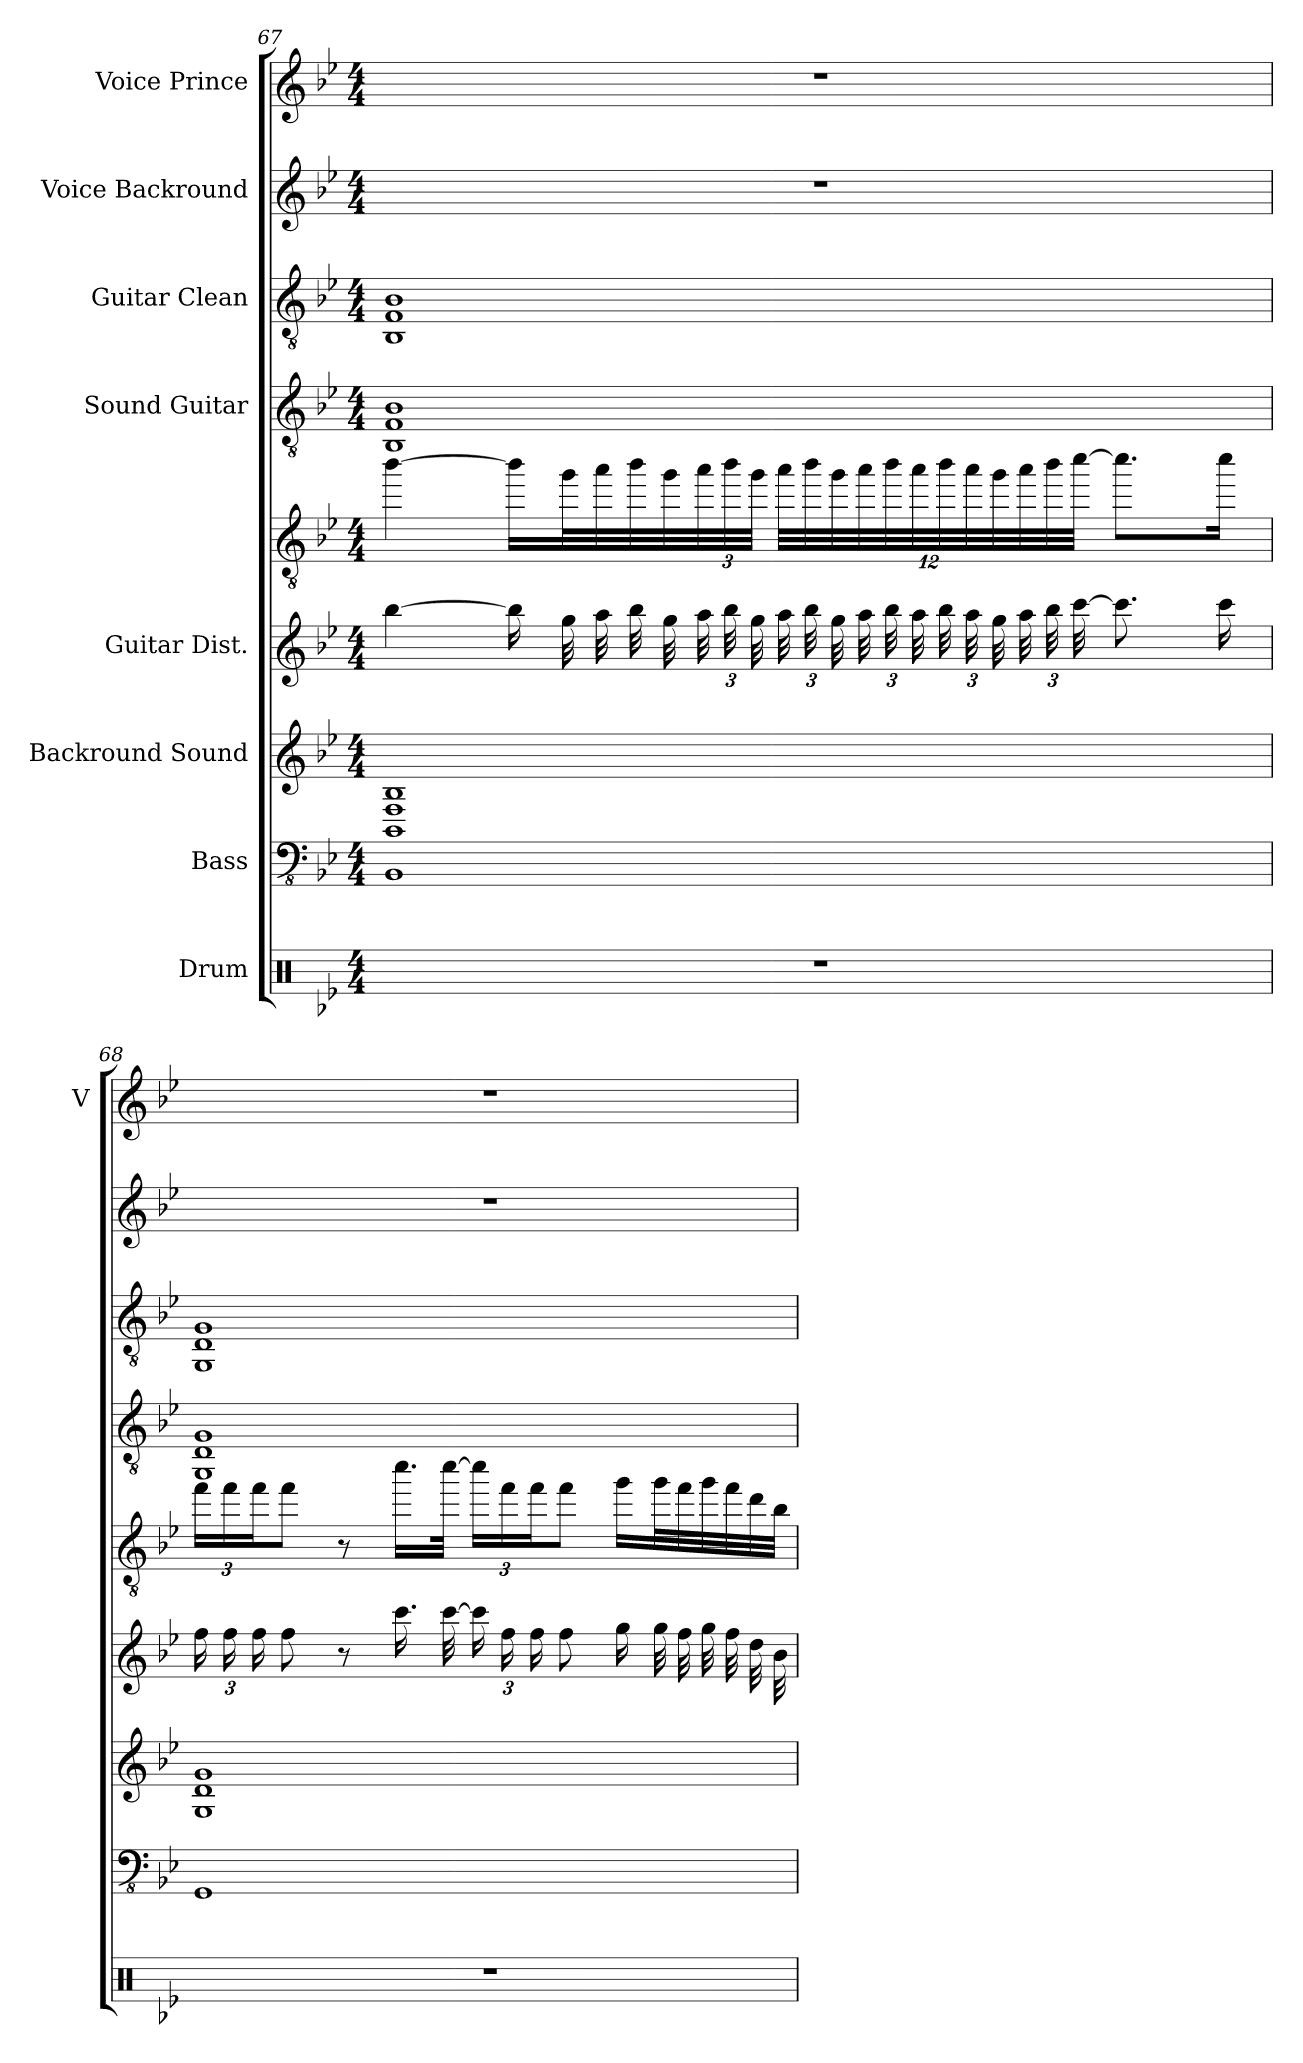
**kern	**kern	**kern	**kern	**kern	**kern	**kern	**kern	**kern
*part8	*part7	*part6	*part5	*part5	*part4	*part3	*part2	*part1
*staff9	*staff8	*staff7	*staff6	*staff5	*staff4	*staff3	*staff2	*staff1
*I"Drum	*I"Bass	*I"Backround Sound	*I"Guitar Dist.	*	*I"Sound Guitar	*I"Guitar Clean	*I"Voice Backround	*I"Voice Prince
*	*	*	*	*	*	*	*	*I'V
!!LO:PB:g=z
*clefX	*clefFv4	*clefG2	*	*clefGv2	*clefGv2	*clefGv2	*clefG2	*clefG2
*k[b-e-]	*k[b-e-]	*k[b-e-]	*k[b-e-]	*k[b-e-]	*k[b-e-]	*k[b-e-]	*k[b-e-]	*k[b-e-]
*M4/4	*M4/4	*M4/4	*M4/4	*M4/4	*M4/4	*M4/4	*M4/4	*M4/4
=67	=67	=67	=67	=67	=67	=67	=67	=67
1r	1BBB-	1BB- 1F 1B-	[4bb-	[4bb-\	1BB- 1F 1B-	1BB- 1F 1B-	1r	1r
.	.	.	16bb-]	16bb-\LL]	.	.	.	.
.	.	.	32gg	32gg\L	.	.	.	.
.	.	.	32aa	32aa\	.	.	.	.
.	.	.	32bb-	32bb-\	.	.	.	.
.	.	.	32gg	32gg\	.	.	.	.
*	*	*	*Xbrackettup	*Xbrackettup	*	*	*	*
.	.	.	48aa	48aa\	.	.	.	.
.	.	.	48bb-	48bb-\	.	.	.	.
.	.	.	48gg	48gg\JJJ	.	.	.	.
.	.	.	48aa	48aa\LLL	.	.	.	.
.	.	.	48bb-	48bb-\	.	.	.	.
.	.	.	48gg	48gg\	.	.	.	.
.	.	.	48aa	48aa\	.	.	.	.
.	.	.	48bb-	48bb-\	.	.	.	.
.	.	.	48aa	48aa\	.	.	.	.
.	.	.	48bb-	48bb-\	.	.	.	.
.	.	.	48aa	48aa\	.	.	.	.
.	.	.	48gg	48gg\	.	.	.	.
.	.	.	48aa	48aa\	.	.	.	.
.	.	.	48bb-	48bb-\	.	.	.	.
.	.	.	[48ccc	[48ccc\JJJ	.	.	.	.
.	.	.	8.ccc]	8.ccc\L]	.	.	.	.
.	.	.	16ccc	16ccc\Jk	.	.	.	.
!!LO:PB:g=z
=68	=68	=68	=68	=68	=68	=68	=68	=68
1r	1GGG	1G 1d 1g	24ff	24ff\LL	1GG 1D 1G	1GG 1D 1G	1r	1r
.	.	.	24ff	24ff\	.	.	.	.
.	.	.	24ff	24ff\J	.	.	.	.
.	.	.	8ff	8ff\J	.	.	.	.
.	.	.	8r	8r	.	.	.	.
.	.	.	16.ccc	16.ccc\LL	.	.	.	.
.	.	.	[32ccc	[32ccc\JJk	.	.	.	.
.	.	.	24ccc]	24ccc\LL]	.	.	.	.
.	.	.	24ff	24ff\	.	.	.	.
.	.	.	24ff	24ff\J	.	.	.	.
.	.	.	8ff	8ff\J	.	.	.	.
.	.	.	16gg	16gg\LL	.	.	.	.
.	.	.	32gg	32gg\L	.	.	.	.
.	.	.	32ff	32ff\	.	.	.	.
.	.	.	32gg	32gg\	.	.	.	.
.	.	.	32ff	32ff\	.	.	.	.
.	.	.	32dd	32dd\	.	.	.	.
.	.	.	32b-	32b-\JJJ	.	.	.	.
=	=	=	=	=	=	=	=	=
*-	*-	*-	*-	*-	*-	*-	*-	*-
